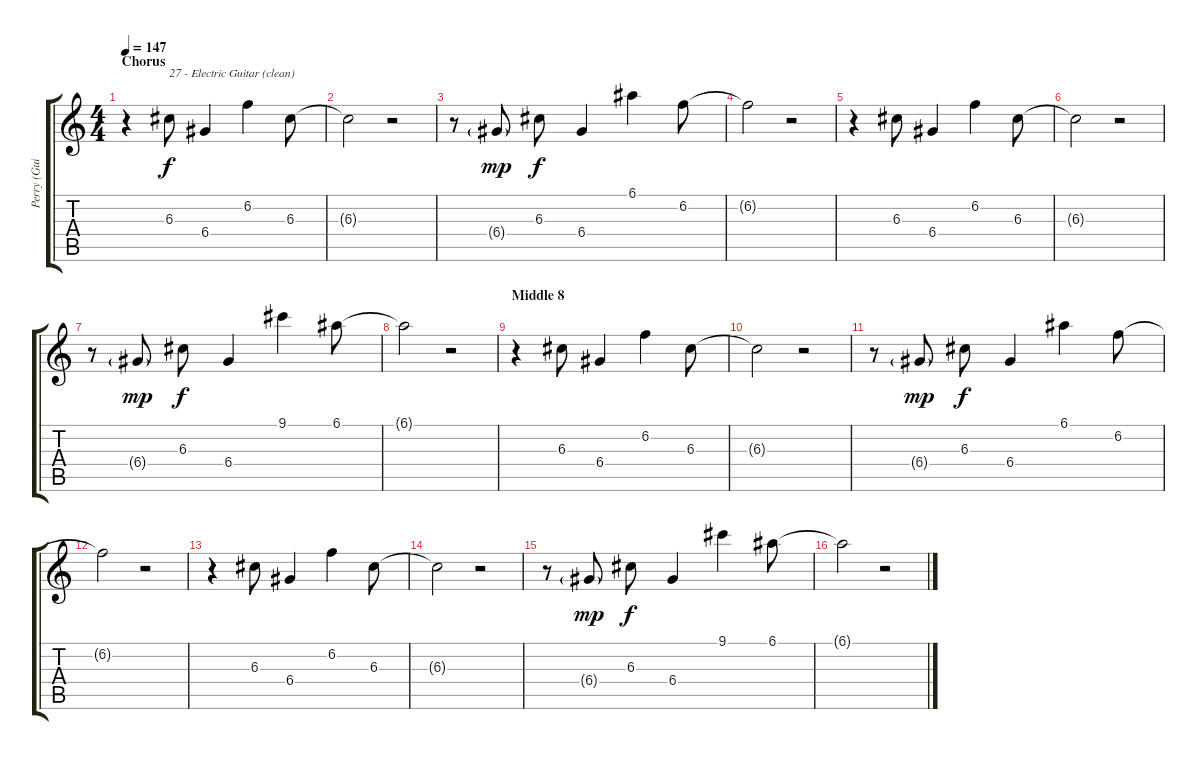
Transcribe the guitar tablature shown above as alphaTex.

\track ("Perry (Guitar 2)" "Perry (Gui") {instrument distortionguitar}
\staff {score tabs}
\tuning (E4 B3 G3 D3 A2 E2) {hide}
\ts (4 4)
\section ("" "Chorus")
\tempo 147
\clef g2
\ks c
r.4{dy f} 6.3.8{txt "27 - Electric Guitar (clean)" instrument electricguitarclean} 6.4.4 6.2.4 6.3.8 |
6.3{t}.2 r.2 |
r.8 6.4{g}.8{dy mp} 6.3.8{dy f} 6.4.4 6.1.4 6.2.8 |
6.2{t}.2 r.2 |
r.4 6.3.8 6.4.4 6.2.4 6.3.8 |
6.3{t}.2 r.2 |
r.8 6.4{g}.8{dy mp} 6.3.8{dy f} 6.4.4 9.1.4 6.1.8 |
6.1{t}.2 r.2 |
\section ("" "Middle 8")
r.4 6.3.8 6.4.4 6.2.4 6.3.8 |
6.3{t}.2 r.2 |
r.8 6.4{g}.8{dy mp} 6.3.8{dy f} 6.4.4 6.1.4 6.2.8 |
6.2{t}.2 r.2 |
r.4 6.3.8 6.4.4 6.2.4 6.3.8 |
6.3{t}.2 r.2 |
r.8 6.4{g}.8{dy mp} 6.3.8{dy f} 6.4.4 9.1.4 6.1.8 |
6.1{t}.2 r.2
